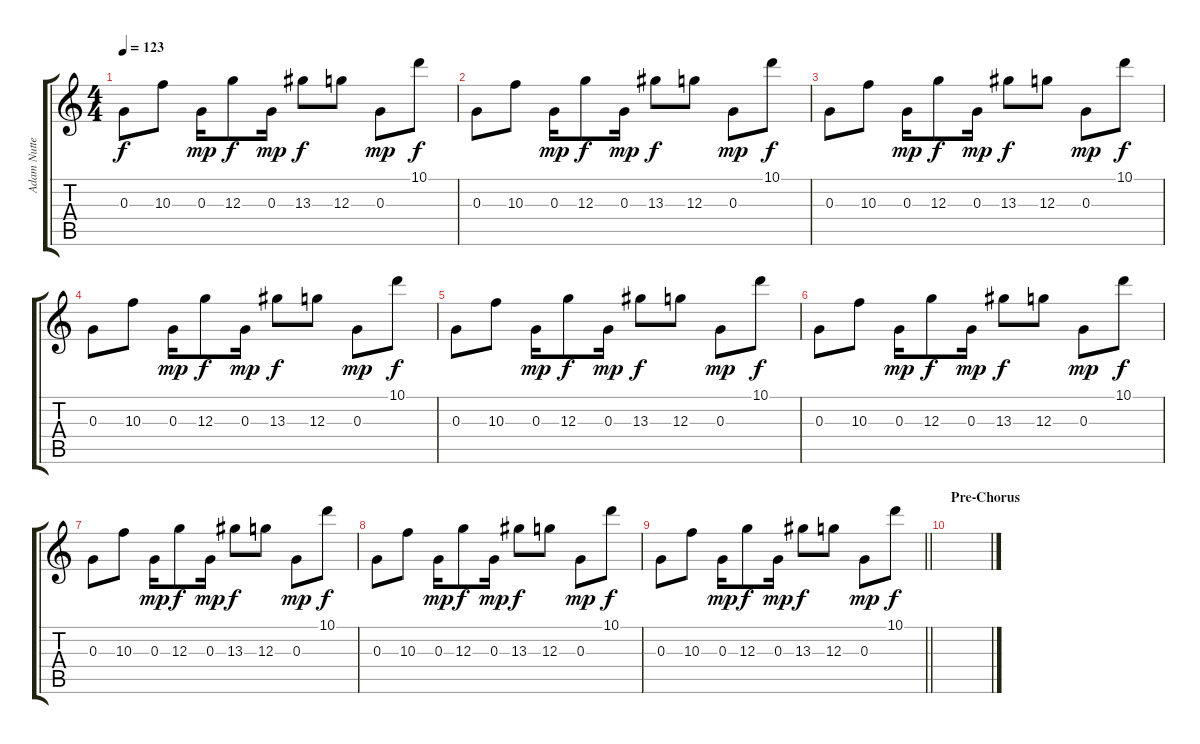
\track ("Adam Nutter (Delay #1)" "Adam Nutte") {instrument electricguitarclean}
\staff {score tabs}
\tuning (E4 B3 G3 D3 A2 D2) {hide}
\ts (4 4)
\tempo 123
\clef g2
\ks c
0.3.8{dy f} 10.3.8 0.3.16{dy mp} 12.3.8{dy f} 0.3.16{dy mp} 13.3.8{dy f} 12.3.8 0.3.8{dy mp} 10.1.8{dy f} |
0.3.8 10.3.8 0.3.16{dy mp} 12.3.8{dy f} 0.3.16{dy mp} 13.3.8{dy f} 12.3.8 0.3.8{dy mp} 10.1.8{dy f} |
0.3.8 10.3.8 0.3.16{dy mp} 12.3.8{dy f} 0.3.16{dy mp} 13.3.8{dy f} 12.3.8 0.3.8{dy mp} 10.1.8{dy f} |
0.3.8 10.3.8 0.3.16{dy mp} 12.3.8{dy f} 0.3.16{dy mp} 13.3.8{dy f} 12.3.8 0.3.8{dy mp} 10.1.8{dy f} |
0.3.8 10.3.8 0.3.16{dy mp} 12.3.8{dy f} 0.3.16{dy mp} 13.3.8{dy f} 12.3.8 0.3.8{dy mp} 10.1.8{dy f} |
0.3.8 10.3.8 0.3.16{dy mp} 12.3.8{dy f} 0.3.16{dy mp} 13.3.8{dy f} 12.3.8 0.3.8{dy mp} 10.1.8{dy f} |
0.3.8 10.3.8 0.3.16{dy mp} 12.3.8{dy f} 0.3.16{dy mp} 13.3.8{dy f} 12.3.8 0.3.8{dy mp} 10.1.8{dy f} |
0.3.8 10.3.8 0.3.16{dy mp} 12.3.8{dy f} 0.3.16{dy mp} 13.3.8{dy f} 12.3.8 0.3.8{dy mp} 10.1.8{dy f} |
\barLineRight lightlight
0.3.8 10.3.8 0.3.16{dy mp} 12.3.8{dy f} 0.3.16{dy mp} 13.3.8{dy f} 12.3.8 0.3.8{dy mp} 10.1.8{dy f} |
\section ("" "Pre-Chorus")
